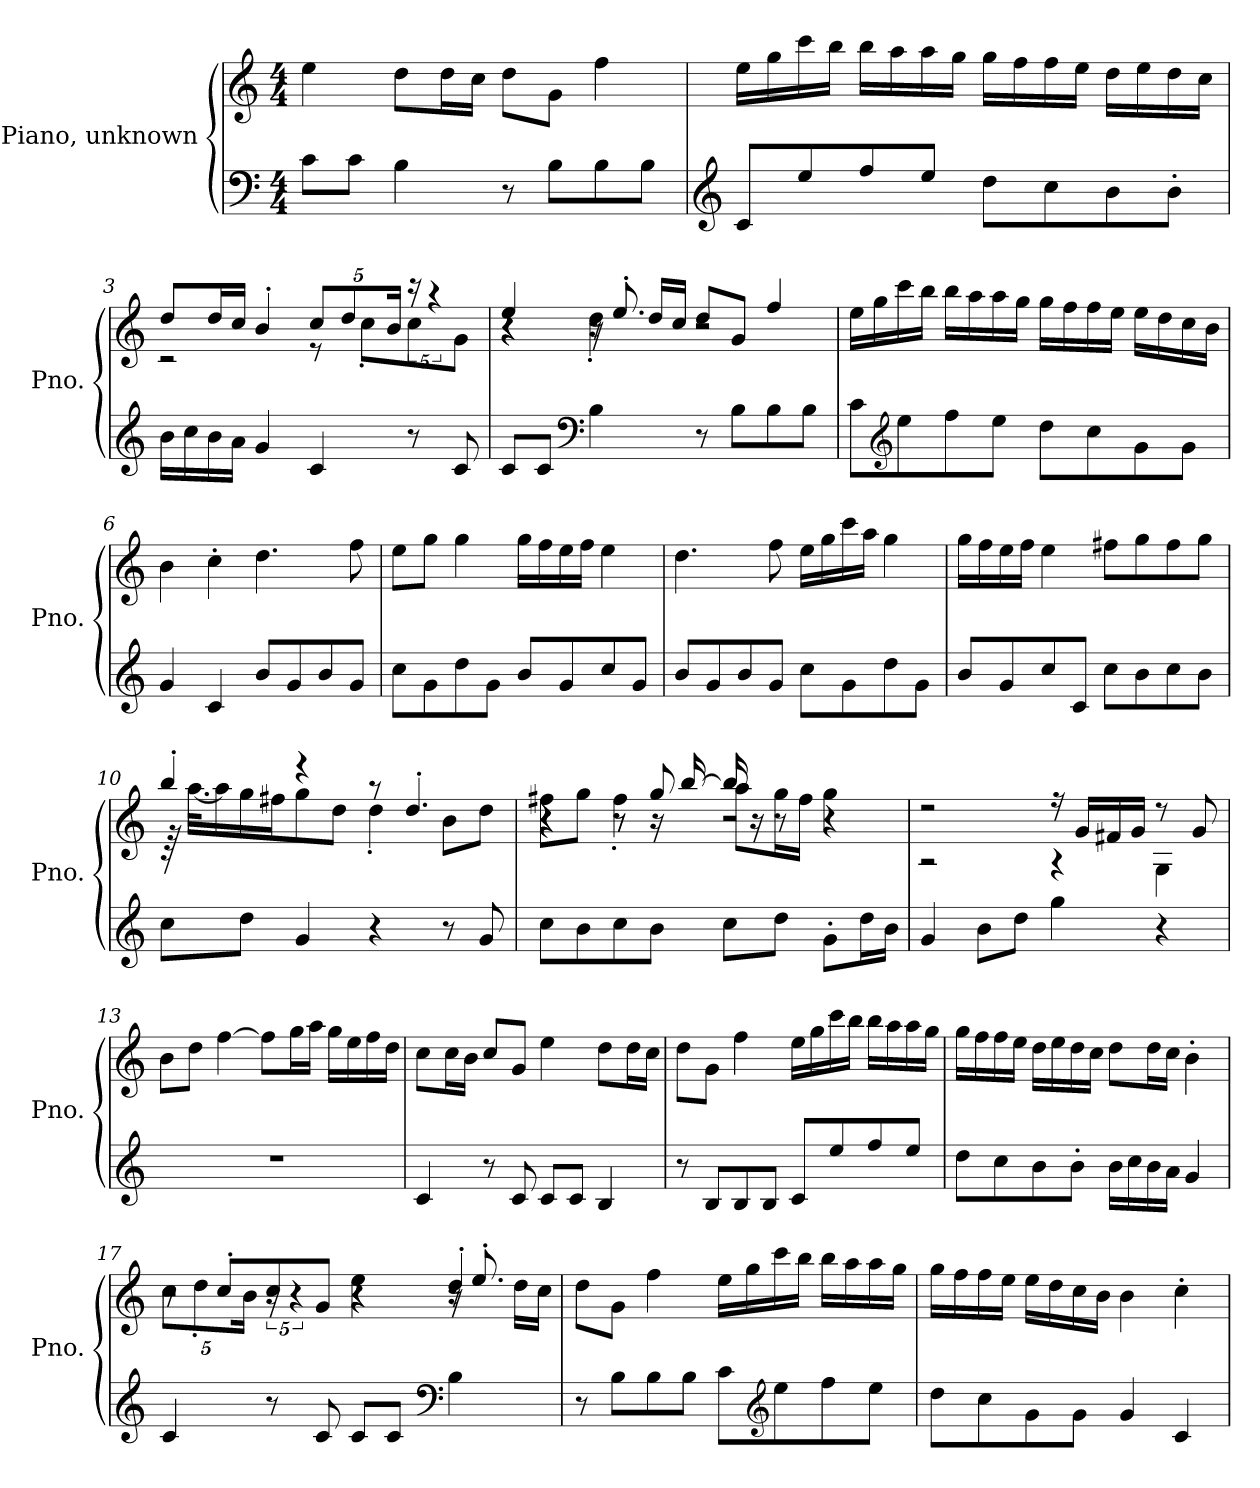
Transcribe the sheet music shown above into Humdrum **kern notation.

**kern	**kern
*part1	*part1
*staff2	*staff1
*I"Piano, unknown	*
*I'Pno.	*
*clefF4	*clefG2
*k[]	*k[]
*M4/4	*M4/4
*MM120	*MM120
=1	=1
8c\L	4ee\
8c\J	.
4B\	8dd\L
.	16dd\L
.	16cc\JJ
8r	8dd\L
8B\L	8g\J
8B\	4ff\
8B\J	.
=2	=2
*clefG2	*
8c/L	16ee\LL
.	16gg\
8ee/	16ccc\
.	16bb\JJ
8ff/	16bb\LL
.	16aa\
8ee/J	16aa\
.	16gg\JJ
8dd\L	16gg\LL
.	16ff\
8cc\	16ff\
.	16ee\JJ
8b\	16dd\LL
.	16ee\
8b'\J	16dd\
.	16cc\JJ
=3	=3
*	*^
16b\LL	8dd/L	2r
16cc\	.	.
16b\	16dd/L	.
16a\JJ	16cc/JJ	.
4g/	4b'/	.
4c/	10cc/L	8r
.	10dd/	.
.	.	8cc'\L
.	20b/Jk	.
8r	20r	8cc\
.	5r	.
8c/	.	8g\J
!!LO:LB:g=z
=4	=4	=4
*	*	*^
8c/L	4r	4r	4ee/
8c/J	.	.	.
*clefF4	*	*	*
4B\	16r	4dd'\	8r
.	8.ee'/	.	.
.	.	.	16dd/LL
.	.	.	16cc/JJ
8r	2r	2r	8dd/L
8B\L	.	.	8g/J
8B\	.	.	4ff/
8B\J	.	.	.
*	*v	*v	*v
=5	=5
8c\L	16ee\LL
.	16gg\
*clefG2	*
8ee\	16ccc\
.	16bb\JJ
8ff\	16bb\LL
.	16aa\
8ee\J	16aa\
.	16gg\JJ
8dd\L	16gg\LL
.	16ff\
8cc\	16ff\
.	16ee\JJ
8g\	16ee\LL
.	16dd\
8g\J	16cc\
.	16b\JJ
=6	=6
4g/	4b\
4c/	4cc'\
8b/L	4.dd\
8g/	.
8b/	.
8g/J	8ff\
!!LO:LB:g=z
=7	=7
8cc\L	8ee\L
8g\	8gg\J
8dd\	4gg\
8g\J	.
8b/L	16gg\LL
.	16ff\
8g/	16ee\
.	16ff\JJ
8cc/	4ee\
8g/J	.
=8	=8
8b/L	4.dd\
8g/	.
8b/	.
8g/J	8ff\
8cc\L	16ee\LL
.	16gg\
8g\	16ccc\
.	16aa\JJ
8dd\	4gg\
8g\J	.
=9	=9
8b/L	16gg\LL
.	16ff\
8g/	16ee\
.	16ff\JJ
8cc/	4ee\
8c/J	.
8cc\L	8ff#X\L
8b\	8gg\
8cc\	8ff#\
8b\J	8gg\J
=10	=10
*	*^
8cc\L	4bb'/	64r
.	.	[32.aa\KLL
.	.	16aa\]
8dd\J	.	16gg\
.	.	16ff#X\J
4g/	4r	8gg\
.	.	8dd\J
4r	8r	4dd'\
.	4.dd'/	.
8r	.	8b\L
8g/	.	8dd\J
!!LO:LB:g=z
=11	=11	=11
*	*	*^
8cc\L	4r	8ff#X\L	4r
8b\	.	8gg\J	.
8cc\	8r	4ff#'\	8r
8b\J	16r	.	8gg/
.	[16bb/	.	.
8cc\L	16bb/]	8aa\L	2r
.	16r	.	.
8dd\J	8r	16gg\L	.
.	.	16ff#\JJ	.
8g'\L	4r	4gg\	.
16dd\L	.	.	.
16b\JJ	.	.	.
*	*	*v	*v
=12	=12	=12
4g/	2r	2r
8b\L	.	.
8dd\J	.	.
4gg\	16r	4r
.	16g/LL	.
.	16f#X/	.
.	16g/JJ	.
4r	8r	4G\
.	8g/	.
*	*v	*v
=13	=13
1r	8b\L
.	8dd\J
.	[4ff\
.	8ff\L]
.	16gg\L
.	16aa\JJ
.	16gg\LL
.	16ee\
.	16ff\
.	16dd\JJ
!!LO:LB:g=z
=14	=14
4c/	8cc\L
.	16cc\L
.	16b\JJ
8r	8cc/L
8c/	8g/J
8c/L	4ee\
8c/J	.
4B/	8dd\L
.	16dd\L
.	16cc\JJ
=15	=15
8r	8dd\L
8B/L	8g\J
8B/	4ff\
8B/J	.
8c/L	16ee\LL
.	16gg\
8ee/	16ccc\
.	16bb\JJ
8ff/	16bb\LL
.	16aa\
8ee/J	16aa\
.	16gg\JJ
=16	=16
8dd\L	16gg\LL
.	16ff\
8cc\	16ff\
.	16ee\JJ
8b\	16dd\LL
.	16ee\
8b'\J	16dd\
.	16cc\JJ
16b\LL	8dd\L
16cc\	.
16b\	16dd\L
16a\JJ	16cc\JJ
4g/	4b'\
!!LO:LB:g=z
=17	=17
*	*^
*	*	*^
4c/	2r	10cc\L	8r
.	.	10dd'\	.
.	.	.	8cc'/L
.	.	20b\Jk	.
8r	.	20r	8cc/
.	.	5r	.
8c/	.	.	8g/J
8c/L	4r	4ee\	4r
8c/J	.	.	.
*clefF4	*	*	*
4B\	16r	8r	4dd'/
.	8.ee'/	.	.
.	.	16dd\LL	.
.	.	16cc\JJ	.
*	*v	*v	*v
=18	=18
8r	8dd\L
8B\L	8g\J
8B\	4ff\
8B\J	.
8c\L	16ee\LL
.	16gg\
*clefG2	*
8ee\	16ccc\
.	16bb\JJ
8ff\	16bb\LL
.	16aa\
8ee\J	16aa\
.	16gg\JJ
=19	=19
8dd\L	16gg\LL
.	16ff\
8cc\	16ff\
.	16ee\JJ
8g\	16ee\LL
.	16dd\
8g\J	16cc\
.	16b\JJ
4g/	4b\
4c/	4cc'\
=	=
*-	*-
